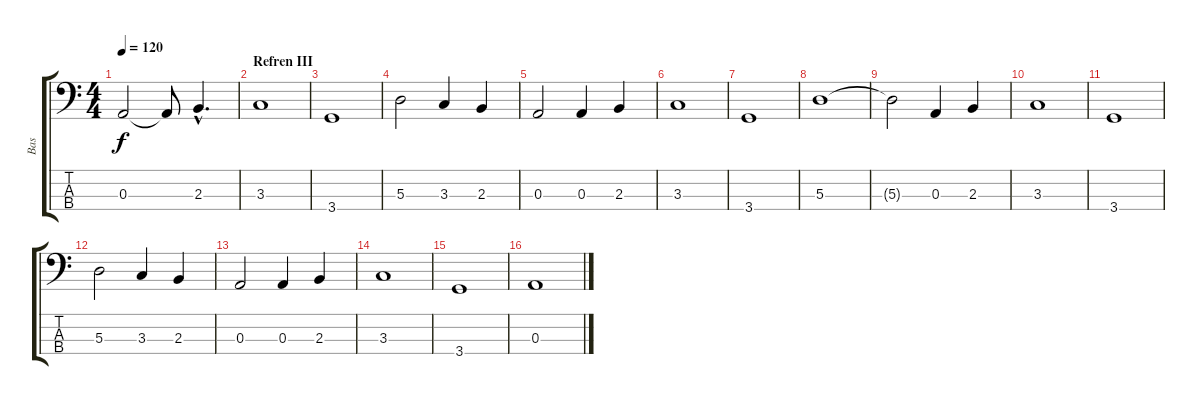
\track ("Bas" "Bas") {instrument fretlessbass}
\staff {score tabs}
\tuning (G2 D2 A1 E1) {hide}
\ts (4 4)
\tempo 120
\clef f4
\ks c
0.3.2{dy f} 0.3{t}.8 2.3{hac}.4{d} |
\section ("" "Refren III")
3.3.1 |
3.4.1 |
5.3.2 3.3.4 2.3.4 |
0.3.2 0.3.4 2.3.4 |
3.3.1 |
3.4.1 |
5.3.1 |
5.3{t}.2 0.3.4 2.3.4 |
3.3.1 |
3.4.1 |
5.3.2 3.3.4 2.3.4 |
0.3.2 0.3.4 2.3.4 |
3.3.1 |
3.4.1 |
0.3.1
